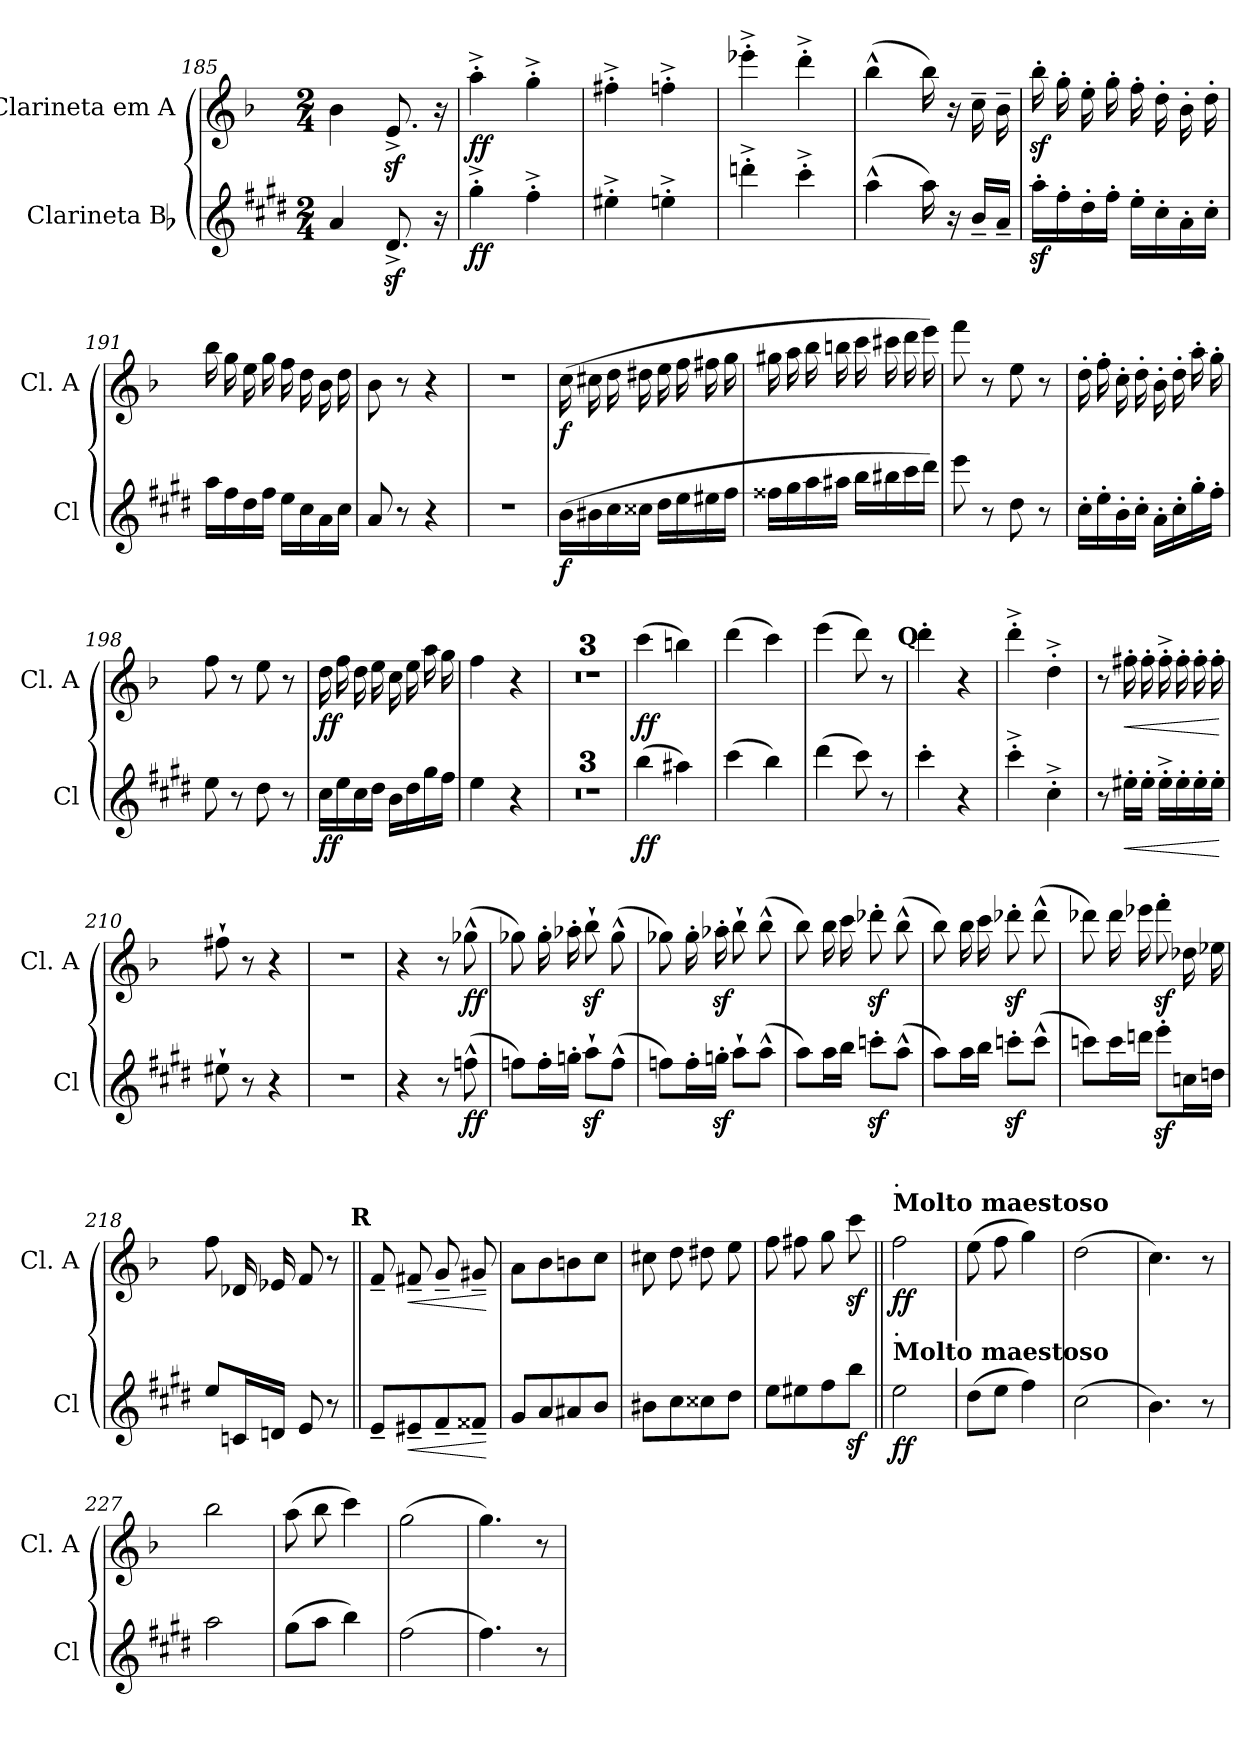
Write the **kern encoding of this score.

**kern	**dynam	**kern	**dynam
*part2	*part2	*part1	*part1
*staff2	*staff2	*staff1	*staff1
*I"Clarineta Bb	*	*I"Clarineta em A	*
*I'Cl	*	*I'Cl. A	*
*clefG2	*	*clefG2	*
*ITrd1c2	*	*ITrd2c3	*
*k[f#c#]	*	*k[f#c#]	*
*M2/4	*	*M2/4	*
=185	=185	=185	=185
4g/	.	4g\	.
8.c#z<^/	.	8.c#z<^/	.
16r	.	16r	.
=186	=186	=186	=186
!	!LO:DY:b	!	!LO:DY:b
4ff#'^\	ff	4ff#'^\	ff
4ee^'\	.	4ee^'\	.
=187	=187	=187	=187
4dd#X'^\	.	4dd#X'^\	.
4ddn^'\	.	4ddn^'\	.
=188	=188	=188	=188
4cccn'^\	.	4cccn'^\	.
4bb'^\	.	4bb'^\	.
!!LO:LB:g=z
=189	=189	=189	=189
(4gg^^\	.	(4gg^^\	.
16gg\)	.	16gg\)	.
16r	.	16r	.
16a~/LL	.	16a~\	.
16g~/JJ	.	16g~\	.
=190	=190	=190	=190
16ggz<'\LL	.	16ggz<'\	.
16ee'\	.	16ee'\	.
16cc#'\	.	16cc#'\	.
16ee'\JJ	.	16ee'\	.
16dd'\LL	.	16dd'\	.
16b'\	.	16b'\	.
16g'\	.	16g'\	.
16b'\JJ	.	16b'\	.
=191	=191	=191	=191
16gg\LL	.	16gg\	.
16ee\	.	16ee\	.
16cc#\	.	16cc#\	.
16ee\JJ	.	16ee\	.
16dd\LL	.	16dd\	.
16b\	.	16b\	.
16g\	.	16g\	.
16b\JJ	.	16b\	.
=192	=192	=192	=192
8g/	.	8g\	.
8r	.	8r	.
4r	.	4r	.
=193	=193	=193	=193
2r	.	2r	.
=194	=194	=194	=194
!	!LO:DY:b	!	!LO:DY:b
(16a\LL	f	(16a\	f
16a#X\	.	16a#X\	.
16b\	.	16b\	.
16b#X\JJ	.	16b#X\	.
16cc#\LL	.	16cc#\	.
16dd\	.	16dd\	.
16dd#X\	.	16dd#X\	.
16ee\JJ	.	16ee\	.
=195	=195	=195	=195
16ee#X\LL	.	16ee#X\	.
16ff#\	.	16ff#\	.
16gg\	.	16gg\	.
16gg#X\JJ	.	16gg#X\	.
16aa\LL	.	16aa\	.
16aa#X\	.	16aa#X\	.
16bb\	.	16bb\	.
16ccc#\JJ)	.	16ccc#\)	.
!!LO:LB:g=z
=196	=196	=196	=196
8ddd\	.	8ddd\	.
8r	.	8r	.
8cc#\	.	8cc#\	.
8r	.	8r	.
=197	=197	=197	=197
16b'\LL	.	16b'\	.
16dd'\	.	16dd'\	.
16a'\	.	16a'\	.
16b'\JJ	.	16b'\	.
16g'\LL	.	16g'\	.
16b'\	.	16b'\	.
16ff#'\	.	16ff#'\	.
16ee'\JJ	.	16ee'\	.
=198	=198	=198	=198
8dd\	.	8dd\	.
8r	.	8r	.
8cc#\	.	8cc#\	.
8r	.	8r	.
=199	=199	=199	=199
!	!LO:DY:b	!	!LO:DY:b
16b\LL	ff	16b\	ff
16dd\	.	16dd\	.
16b\	.	16b\	.
16cc#\JJ	.	16cc#\	.
16a\LL	.	16a\	.
16cc#\	.	16cc#\	.
16ff#\	.	16ff#\	.
16ee\JJ	.	16ee\	.
=200	=200	=200	=200
4dd\	.	4dd\	.
4r	.	4r	.
=201	=201	=201	=201
2re	.	2re	.
=202	=202	=202	=202
2re	.	2re	.
=203	=203	=203	=203
2re	.	2re	.
=204	=204	=204	=204
!	!LO:DY:b	!	!LO:DY:b
(4aa\	ff	(4aa\	ff
4gg#X\)	.	4gg#X\)	.
=205	=205	=205	=205
(4bb\	.	(4bb\	.
4aa\)	.	4aa\)	.
=206	=206	=206	=206
(4ccc#\	.	(4ccc#\	.
8bb\)	.	8bb\)	.
8r	.	8r	.
!!LO:REH:place=s1:a:B:enc=none:fs=14:t=Q
=207	=207	=207	=207
4bb'\	.	4bb'\	.
4r	.	4r	.
!!LO:LB:g=z
=208	=208	=208	=208
4bb'^\	.	4bb'^\	.
4b^'\	.	4b^'\	.
=209	=209	=209	=209
8r	.	8r	.
!	!LO:HP:b	!	!LO:HP:b
16dd#X'\LL	<	16dd#X'\	<
16dd#'\JJ	.	16dd#'\	.
16dd#'^\LL	.	16dd#'^\	.
16dd#'\	.	16dd#'\	.
16dd#'\	.	16dd#'\	.
16dd#'\JJ	.	16dd#'\	.
.	[	.	[
=210	=210	=210	=210
8dd#X`\	.	8dd#X`\	.
8r	.	8r	.
4r	.	4r	.
=211	=211	=211	=211
2r	.	2r	.
=212	=212	=212	=212
4r	.	4r	.
8r	.	8r	.
!	!LO:DY:b	!	!LO:DY:b
(8ee-X^^\	ff	(8ee-X^^\	ff
=213	=213	=213	=213
8ee-X\L)	.	8ee-X\)	.
16ee-'\L	.	16ee-'\	.
16ffn'\JJ	.	16ffn'\	.
8ggz<`\L	.	8ggz<`\	.
(8ee-^^\J	.	(8ee-^^\	.
=214	=214	=214	=214
8ee-X\L)	.	8ee-X\)	.
16ee-'\L	.	16ee-'\	.
16ffnz<'\JJ	.	16ffnz<'\	.
8gg`\L	.	8gg`\	.
(8gg^^\J	.	(8gg^^\	.
=215	=215	=215	=215
8gg\L)	.	8gg\)	.
16gg\L	.	16gg\	.
16aa\JJ	.	16aa\	.
8bb-Xz<'\L	.	8bb-Xz<'\	.
(8gg^^\J	.	(8gg^^\	.
=216	=216	=216	=216
8gg\L)	.	8gg\)	.
16gg\L	.	16gg\	.
16aa\JJ	.	16aa\	.
8bb-Xz<'\L	.	8bb-Xz<'\	.
(8bb-^^\J	.	(8bb-^^\	.
!!LO:LB:g=z
=217	=217	=217	=217
8bb-X\L)	.	8bb-X\)	.
16bb-\L	.	16bb-\	.
16cccn\JJ	.	16cccn\	.
8dddz<'\L	.	8dddz<'\	.
16b-X\L	.	16b-X\	.
16ccn\JJ	.	16ccn\	.
=218	=218	=218	=218
8dd/L	.	8dd\	.
16B-X/L	.	16B-X/	.
16cn/JJ	.	16cn/	.
8d/	.	8d/	.
8r	.	8r	.
!!LO:REH:place=s1:a:B:enc=none:fs=14:t=R
=219||	=219||	=219||	=219||
8d~/L	.	8d~/	.
!	!LO:HP:b	!	!LO:HP:b
8d#X~/	<	8d#X~/	<
8e~/	.	8e~/	.
8e#X~/J	.	8e#X~/	.
.	[	.	[
=220	=220	=220	=220
8f#/L	.	8f#/L	.
8g/	.	8g\	.
8g#X/	.	8g#X\	.
8a/J	.	8a\J	.
=221	=221	=221	=221
8a#X\L	.	8a#X\	.
8b\	.	8b\	.
8b#X\	.	8b#X\	.
8cc#\J	.	8cc#\	.
=222	=222	=222	=222
8dd\L	.	8dd\	.
8dd#X\	.	8dd#X\	.
8ee\	.	8ee\	.
8aaz<\J	.	8aaz<\	.
=223||	=223||	=223||	=223||
!	!	!LO:TX:a:B:t=Molto maestoso	!
!	!	!LO:TX:a:t=.	!
!LO:TX:a:B:t=Molto maestoso	!	!	!
!LO:TX:a:t=.	!	!	!
!	!LO:DY:b	!	!LO:DY:b
2dd\	ff	2dd\	ff
=224	=224	=224	=224
(8cc#\L	.	(8cc#\	.
8dd\J	.	8dd\	.
4ee\)	.	4ee\)	.
=225	=225	=225	=225
(2b\	.	(2b\	.
!!LO:LB:g=z
=226	=226	=226	=226
4.a\)	.	4.a\)	.
8r	.	8r	.
=227	=227	=227	=227
2gg\	.	2gg\	.
=228	=228	=228	=228
(8ff#\L	.	(8ff#\	.
8gg\J	.	8gg\	.
4aa\)	.	4aa\)	.
=229	=229	=229	=229
(2ee\	.	(2ee\	.
=230	=230	=230	=230
4.ee\)	.	4.ee\)	.
8r	.	8r	.
=	=	=	=
*-	*-	*-	*-
